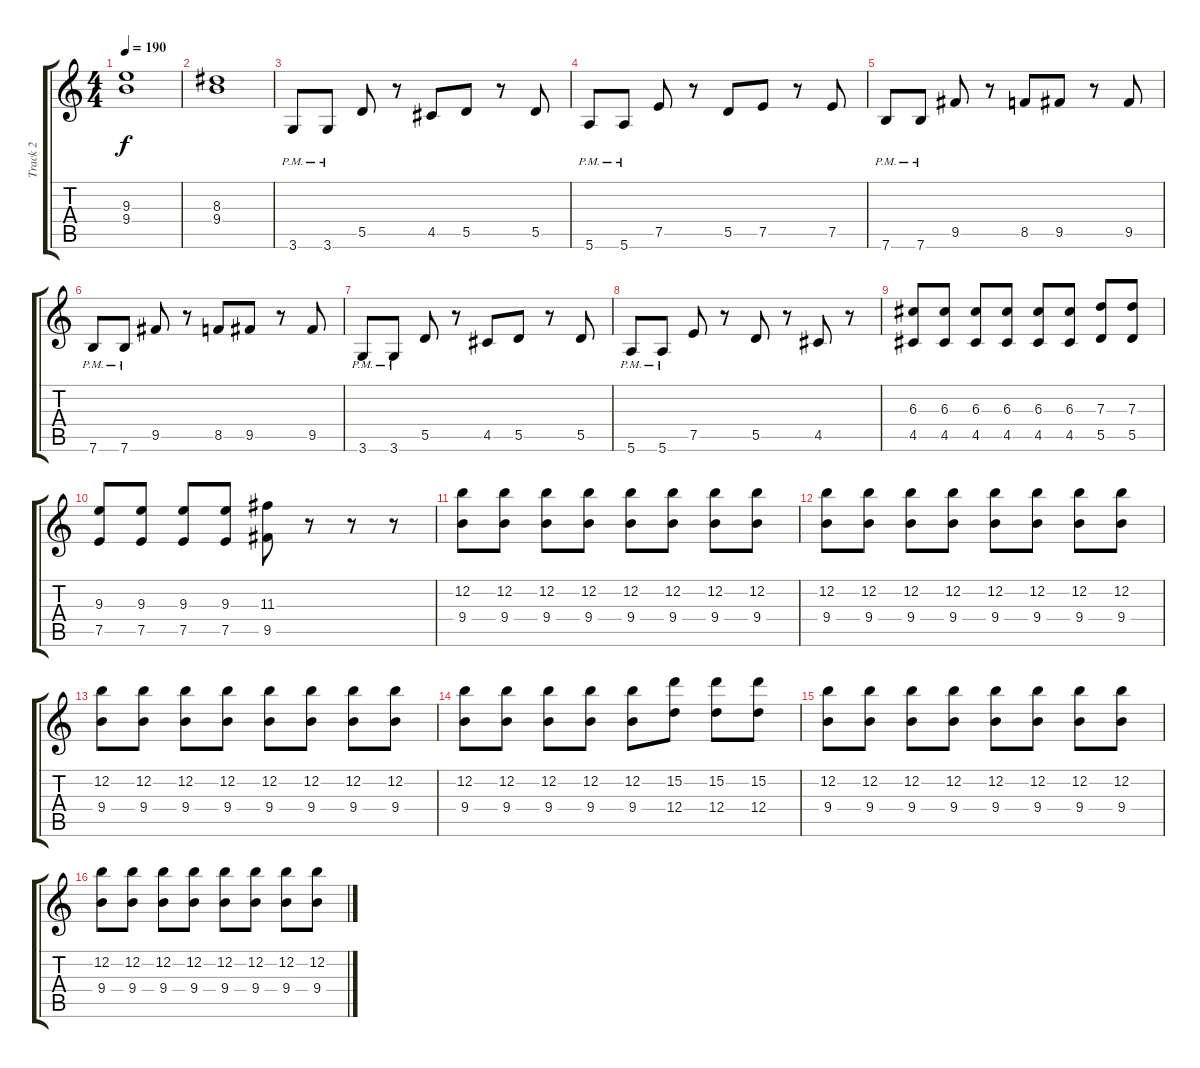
\track ("Track 2" "Track 2") {instrument distortionguitar}
\staff {score tabs}
\tuning (E4 B3 G3 D3 A2 E2) {hide}
\ts (4 4)
\tempo 190
\clef g2
\ks c
(9.3 9.4).1{dy f} |
(8.3 9.4).1 |
3.6{pm}.8 3.6{pm}.8 5.5.8 r.8 4.5.8 5.5.8 r.8 5.5.8 |
5.6{pm}.8 5.6{pm}.8 7.5.8 r.8 5.5.8 7.5.8 r.8 7.5.8 |
7.6{pm}.8 7.6{pm}.8 9.5.8 r.8 8.5.8 9.5.8 r.8 9.5.8 |
7.6{pm}.8 7.6{pm}.8 9.5.8 r.8 8.5.8 9.5.8 r.8 9.5.8 |
3.6{pm}.8 3.6{pm}.8 5.5.8 r.8 4.5.8 5.5.8 r.8 5.5.8 |
5.6{pm}.8 5.6{pm}.8 7.5.8 r.8 5.5.8 r.8 4.5.8 r.8 |
(6.3 4.5).8 (6.3 4.5).8 (6.3 4.5).8 (6.3 4.5).8 (6.3 4.5).8 (6.3 4.5).8 (7.3 5.5).8 (7.3 5.5).8 |
(9.3 7.5).8 (9.3 7.5).8 (9.3 7.5).8 (9.3 7.5).8 (11.3 9.5).8 r.8 r.8 r.8 |
(12.2 9.4).8 (12.2 9.4).8 (12.2 9.4).8 (12.2 9.4).8 (12.2 9.4).8 (12.2 9.4).8 (12.2 9.4).8 (12.2 9.4).8 |
(12.2 9.4).8 (12.2 9.4).8 (12.2 9.4).8 (12.2 9.4).8 (12.2 9.4).8 (12.2 9.4).8 (12.2 9.4).8 (12.2 9.4).8 |
(12.2 9.4).8 (12.2 9.4).8 (12.2 9.4).8 (12.2 9.4).8 (12.2 9.4).8 (12.2 9.4).8 (12.2 9.4).8 (12.2 9.4).8 |
(12.2 9.4).8 (12.2 9.4).8 (12.2 9.4).8 (12.2 9.4).8 (12.2 9.4).8 (15.2 12.4).8 (15.2 12.4).8 (15.2 12.4).8 |
(12.2 9.4).8 (12.2 9.4).8 (12.2 9.4).8 (12.2 9.4).8 (12.2 9.4).8 (12.2 9.4).8 (12.2 9.4).8 (12.2 9.4).8 |
(12.2 9.4).8 (12.2 9.4).8 (12.2 9.4).8 (12.2 9.4).8 (12.2 9.4).8 (12.2 9.4).8 (12.2 9.4).8 (12.2 9.4).8
